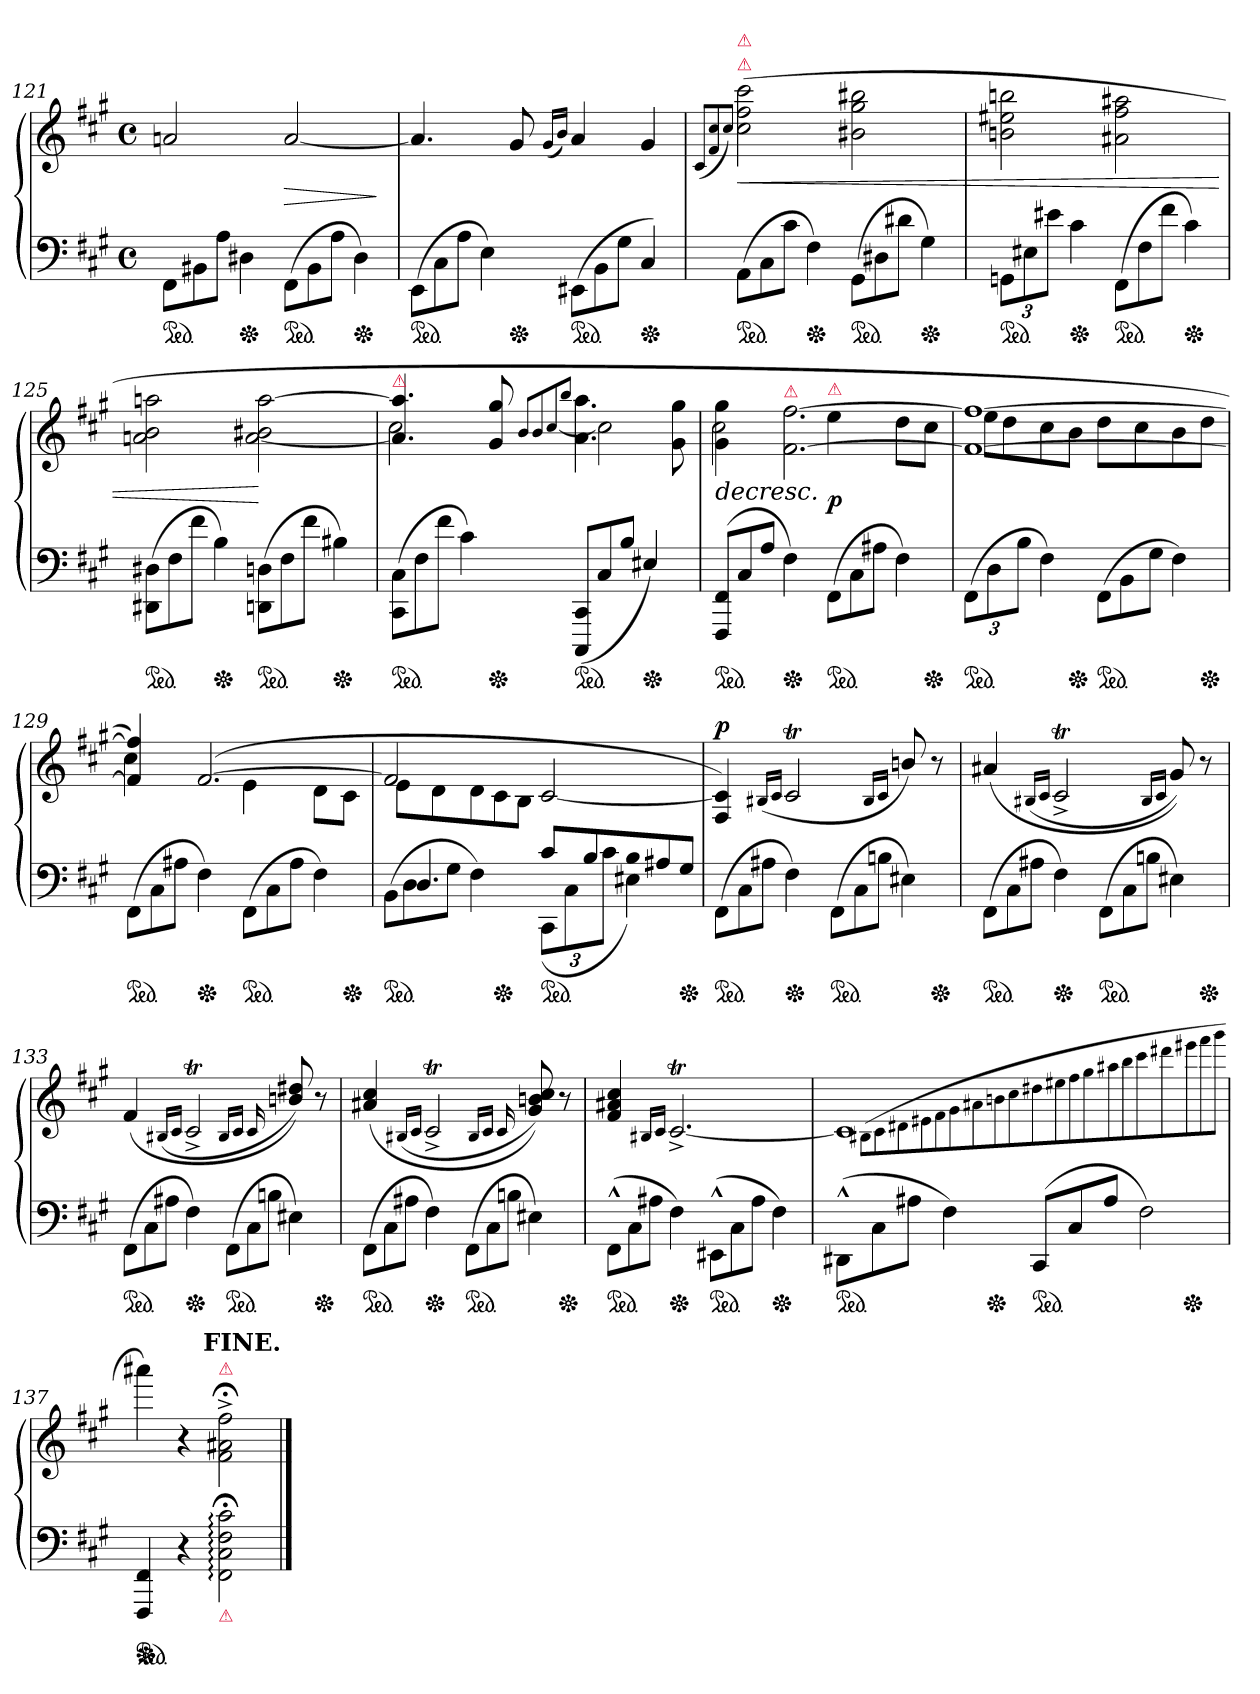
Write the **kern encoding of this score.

**kern	**kern	**dynam
*part1	*part1	*part1
*staff2	*staff1	*staff1/2
*clefF4	*clefG2	*
*k[f#c#g#]	*k[f#c#g#]	*
*M4/4	*M4/4	*
*met(c)	*met(c)	*
*Xtuplet	*	*
*ped	*	*
=121	=121	=121
12FF#\L	2an	.
12BB#X	.	.
12AJ	.	.
*Xped	*	*
4D#X	.	.
*ped	*	*
(>12FF#\L	[2a	>
12BB#	.	.
12AJ	.	.
*Xped	*	*
4D#)	.	.
.	.	]
=122	=122	=122
*ped	*	*
(>12EE\L	4.a]	.
12C#	.	.
12AJ	.	.
4E)	.	.
*Xped	*	*
.	8g#	.
.	(<16qg#/LL	.
.	16qb/JJ)	.
*ped	*	*
(>12EE#X\L	4a	.
12BB	.	.
12G#J	.	.
*Xped	*	*
4C#/)	4g#	.
=123	=123	=123
.	(<8qc#/L	.
.	8qqf# 8qqcc#	.
.	8qcc#J)	.
!	!LO:TX:a:color=crimson:t=⚠	!
!	!LO:TX:a:color=crimson:t=⚠	!
*ped	*	*
(>12AAL	(2cc#] 2ff# 2ccc#	<
12C#	.	.
12c#J	.	.
*Xped	*	*
4F#)	.	.
*ped	*	*
(>12GG#L	2b#X 2gg# 2bb#X	.
12D#X	.	.
12d#XJ	.	.
*Xped	*	*
4G#)	.	.
=124	=124	=124
*tuplet	*	*
!LO:TX:a:color=crimson:t=⚠	!	!
*ped	*	*
12GGnL	2bn 2ee#X 2bbn	.
12E#X	.	.
12e#XJ	.	.
*Xped	*	*
4c#	.	.
*Xtuplet	*	*
*ped	*	*
(>12FF#L	2a#X 2ff# 2aa#X	.
12F#	.	.
12f#J	.	.
*Xped	*	*
4c#)	.	.
=125	=125	=125
*ped	*	*
(>12DD#X 12D#XL	2an 2b 2aan	.
12F#	.	.
12f#J	.	.
*Xped	*	*
4B)	.	.
*ped	*	*
(>12DDn 12DnL	[2a 2b#X [2aa	[
12F#	.	.
12f#J	.	.
*Xped	*	*
4B#X)	.	.
=126	=126	=126
*	*^	*
!	!LO:TX:a:color=crimson:t=⚠	!	!
*ped	*	*	*
(>12CC# 12C#L	4.a] 4.aa]	2cc#	.
12F#	.	.	.
12f#J	.	.	.
4c#)	.	.	.
*Xped	*	*	*
.	8g# 8gg#	.	.
.	8qbL	.	.
.	8qb	.	.
.	[8qcc#	.	.
.	8qbbJ	.	.
*ped	*	*	*
(>12CCC# 12CC#L	4.a\ 4.aa\	2cc#]	.
12C#	.	.	.
12BJ	.	.	.
*Xped	*	*	*
4E#X/)	.	.	.
.	8g#\ 8gg#\	.	.
=127	=127	=127	=127
*ped	*	*	*
(>12FFF# 12FF#L	4g#\ 4gg#\	2cc#	>
12C#	.	.	.
12AJ	.	.	.
!	!LO:TX:a:color=crimson:t=⚠	!	!
*Xped	*	*	*
4F#)	[<2.f#\ [>2.ff#\	.	.
!	!	!LO:TX:a:color=crimson:t=⚠	!
*ped	*	*	*
(>12FF#\L	.	4ee	p
12C#	.	.	.
12A#XJ	.	.	.
4F#)	.	8ddL	.
*Xped	*	*	*
.	.	8cc#J	]
=128	=128	=128	=128
*tuplet	*	*	*
!LO:TX:a:color=crimson:t=⚠	!	!	!
*ped	*	*	*
(>12FF#L	1f#_ 1ff#_	8eeL	.
12D	.	.	.
.	.	8dd	.
12BJ	.	.	.
4F#)	.	8cc#	.
*Xped	*	*	*
.	.	8bJ	.
*Xtuplet	*	*	*
*ped	*	*	*
(>12FF#\L	.	8ddL	.
12BB	.	.	.
.	.	8cc#	.
12G#J	.	.	.
4F#)	.	8b	.
*Xped	*	*	*
.	.	8ddJ	.
=129	=129	=129	=129
*ped	*	*	*
(>12FF#\L	4f#] 4ff#]	4cc#)	.
12C#	.	.	.
12A#XJ	.	.	.
*Xped	*	*	*
4F#)	(>[2.f#	4ryy	.
*ped	*	*	*
(>12FF#\L	.	4e	.
12C#	.	.	.
12A#J	.	.	.
4F#)	.	8dL	.
*Xped	*	*	*
.	.	8c#J	.
=130	=130	=130	=130
*^	*	*	*
*ped	*	*	*	*
12ryy	(>12BBL	2f#]	8eL	.
6.D	12D	.	.	.
.	.	.	8d	.
.	12G#J	.	.	.
*	*	*	*Xtuplet	*
.	4F#)	.	12d	.
*Xped	*	*	*	*
6ryy	.	.	12c#	.
.	.	.	12BJ	.
*	*tuplet	*	*	*
!LO:TX:a:color=crimson:t=⚠	!	!	!	!
*ped	*	*	*	*
8c#/L	(<12CC#L	[2c#	2ryy	.
.	12C#	.	.	.
8B/	.	.	.	.
.	12c#J	.	.	.
!LO:N:vis=2	!	!	!	!
12B/	4E#X)	.	.	.
12A#X	.	.	.	.
*Xped	*	*	*	*
12G#/J	.	.	.	.
*v	*v	*	*	*
*	*v	*v	*
=131	=131	=131
*Xtuplet	*	*
!	!	!LO:DY:a
*ped	*	*
(<12FF#\L	4F#/ 4c#]/)	p
12C#\	.	.
12A#X\J	.	.
.	(<16qB#X/LL	.
.	16qc#/JJ	.
*Xped	*	*
4F#)	2c#t	.
*ped	*	*
(>12FF#\L	.	.
12C#	.	.
12BnJ	.	.
.	16qB#/LL	.
.	16qc#/JJ	.
4E#X)	8bn/)	.
*Xped	*	*
.	8r	.
=132	=132	=132
*ped	*	*
(>12FF#\L	(>4a#X	.
12C#	.	.
12A#XJ	.	.
.	(16qB#X/LL	.
.	16qc#/JJ	.
*Xped	*	*
4F#)	2c#t^<	.
*ped	*	*
(>12FF#\L	.	.
12C#	.	.
12BnJ	.	.
.	16qB#/LL	.
.	16qc#/JJ	.
4E#X)	8g#))	.
*Xped	*	*
.	8r	.
=133	=133	=133
*ped	*	*
(>12FF#\L	(>4f#	.
12C#	.	.
12A#XJ	.	.
.	(<16qB#X/LL	.
.	16qc#/JJ	.
*Xped	*	*
4F#)	2c#t^<	.
*ped	*	*
(>12FF#\L	.	.
12C#	.	.
12BnJ	.	.
.	16qB#/LL	.
.	16qc#/JJ	.
.	16qqc#/	.
4E#X)	8bn/ 8dd#X/))	.
*Xped	*	*
.	8r	.
=134	=134	=134
*ped	*	*
(>12FF#\L	(>4a#X/ 4cc#/	.
12C#\	.	.
12A#X\J	.	.
.	(<16qB#X/LL	.
.	16qc#/JJ	.
*Xped	*	*
4F#)	2c#t^<	.
*ped	*	*
(>12FF#\L	.	.
12C#	.	.
12BnJ	.	.
.	16qB#/LL	.
.	16qc#/JJ	.
.	16qqc#/	.
4E#X)	8g#/ 8bn/ 8cc#/))	.
*Xped	*	*
.	8r	.
=135	=135	=135
*ped	*	*
(>12FF#^^>\L	4f# 4a#X 4cc#	.
12C#	.	.
12A#XJ	.	.
.	16qB#X/LL	.
.	16qc#/JJ	.
*Xped	*	*
4F#)	[2.c#t^<	.
*ped	*	*
(>12EE#X^^>\L	.	.
12C#	.	.
12A#J	.	.
*Xped	*	*
4F#)	.	.
=136	=136	=136
!	!LO:TX:b:i:t=Smorz&colon;	!
*ped	*	*
*	*^	*
(>12DD#X^^>\L	1c#]	4.ryy	.
12C#	.	.	.
12A#XJ	.	.	.
4F#)	.	.	.
*Xped	*	*	*
.	.	2ryy	.
*ped	*	*	*
(<12CC#/L	.	.	.
12C#/	.	.	.
12A#/J	.	.	.
!LO:N:vis=2	!	!	!
4F#)	.	.	.
*Xped	*	*	*
.	.	8ryy	.
.	(>8qB#X\L	.	.
.	8qc#\	.	.
.	8qd#X\	.	.
.	8qe#X\	.	.
.	8qf#\	.	.
.	8qg#\	.	.
.	8qa#X\	.	.
.	8qbn\	.	.
.	8qcc#\	.	.
.	8qdd#X\	.	.
.	8qee#X\	.	.
.	8qff#\	.	.
.	8qgg#\	.	.
.	8qaa#X\	.	.
.	8qbb\	.	.
.	8qccc#\	.	.
.	8qddd#X\	.	.
.	8qeee#X\	.	.
.	8qfff#\	.	.
.	8qggg#\J	.	.
*	*v	*v	*
=137	=137	=137
*ped	*	*
*Xped	*	*
4FFF#/ 4FF#/	4aaa#XTTT)	.
4r	4r	.
!	!LO:TX:a:color=crimson:t=⚠	!
!LO:TX:b:color=crimson:t=⚠	!	!
2FF#;<: 2C#;<: 2F#;<: 2c#;<:	2f#;<^< 2a#X;<^< 2ff#;<^<	.
!	!LO:TX:a:B:t=FINE.	!
==	==	==
*-	*-	*-
